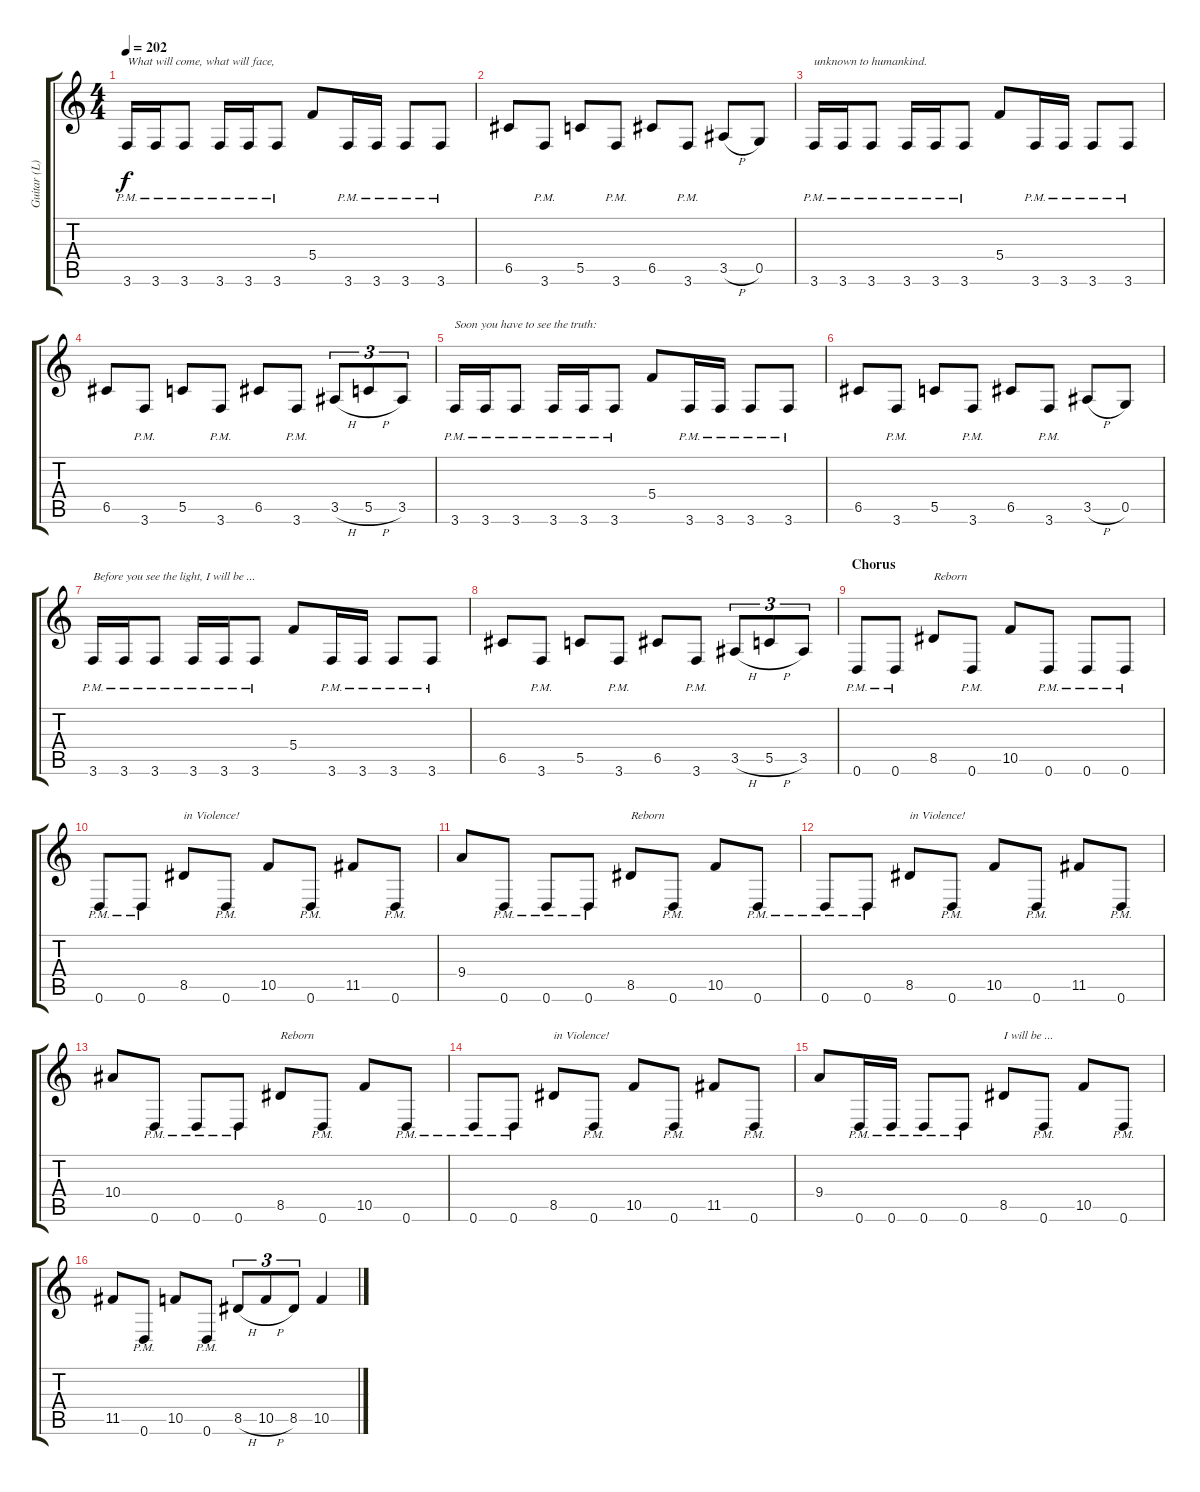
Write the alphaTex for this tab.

\track ("Guitar (L)" "Guitar (L)") {instrument distortionguitar}
\staff {score tabs}
\tuning (D4 A3 F3 C3 G2 D2) {hide}
\ts (4 4)
\tempo 202
\clef g2
\ks c
3.6{pm}.16{txt "What will come, what will face," dy f} 3.6{pm}.16 3.6{pm}.8 3.6{pm}.16 3.6{pm}.16 3.6{pm}.8 5.4.8 3.6{pm}.16 3.6{pm}.16 3.6{pm}.8 3.6{pm}.8 |
6.5.8 3.6{pm}.8 5.5.8 3.6{pm}.8 6.5.8 3.6{pm}.8 3.5{h}.8 0.5.8 |
3.6{pm}.16{txt "unknown to humankind."} 3.6{pm}.16 3.6{pm}.8 3.6{pm}.16 3.6{pm}.16 3.6{pm}.8 5.4.8 3.6{pm}.16 3.6{pm}.16 3.6{pm}.8 3.6{pm}.8 |
6.5.8 3.6{pm}.8 5.5.8 3.6{pm}.8 6.5.8 3.6{pm}.8 3.5{h}.8{tu (3 2)} 5.5{h}.8{tu (3 2)} 3.5.8{tu (3 2)} |
3.6{pm}.16{txt "Soon you have to see the truth:"} 3.6{pm}.16 3.6{pm}.8 3.6{pm}.16 3.6{pm}.16 3.6{pm}.8 5.4.8 3.6{pm}.16 3.6{pm}.16 3.6{pm}.8 3.6{pm}.8 |
6.5.8 3.6{pm}.8 5.5.8 3.6{pm}.8 6.5.8 3.6{pm}.8 3.5{h}.8 0.5.8 |
3.6{pm}.16{txt "Before you see the light, I will be ..."} 3.6{pm}.16 3.6{pm}.8 3.6{pm}.16 3.6{pm}.16 3.6{pm}.8 5.4.8 3.6{pm}.16 3.6{pm}.16 3.6{pm}.8 3.6{pm}.8 |
6.5.8 3.6{pm}.8 5.5.8 3.6{pm}.8 6.5.8 3.6{pm}.8 3.5{h}.8{tu (3 2)} 5.5{h}.8{tu (3 2)} 3.5.8{tu (3 2)} |
\section ("" "Chorus")
0.6{pm}.8 0.6{pm}.8 8.5.8{txt "Reborn"} 0.6{pm}.8 10.5.8 0.6{pm}.8 0.6{pm}.8 0.6{pm}.8 |
0.6{pm}.8 0.6{pm}.8 8.5.8{txt "in Violence!"} 0.6{pm}.8 10.5.8 0.6{pm}.8 11.5.8 0.6{pm}.8 |
9.4.8 0.6{pm}.8 0.6{pm}.8 0.6{pm}.8 8.5.8{txt "Reborn"} 0.6{pm}.8 10.5.8 0.6{pm}.8 |
0.6{pm}.8 0.6{pm}.8 8.5.8{txt "in Violence!"} 0.6{pm}.8 10.5.8 0.6{pm}.8 11.5.8 0.6{pm}.8 |
10.4.8 0.6{pm}.8 0.6{pm}.8 0.6{pm}.8 8.5.8{txt "Reborn"} 0.6{pm}.8 10.5.8 0.6{pm}.8 |
0.6{pm}.8 0.6{pm}.8 8.5.8{txt "in Violence!"} 0.6{pm}.8 10.5.8 0.6{pm}.8 11.5.8 0.6{pm}.8 |
9.4.8 0.6{pm}.16 0.6{pm}.16 0.6{pm}.8 0.6{pm}.8 8.5.8{txt "I will be ..."} 0.6{pm}.8 10.5.8 0.6{pm}.8 |
11.5.8 0.6{pm}.8 10.5.8 0.6{pm}.8 8.5{h}.8{tu (3 2)} 10.5{h}.8{tu (3 2)} 8.5.8{tu (3 2)} 10.5.4
